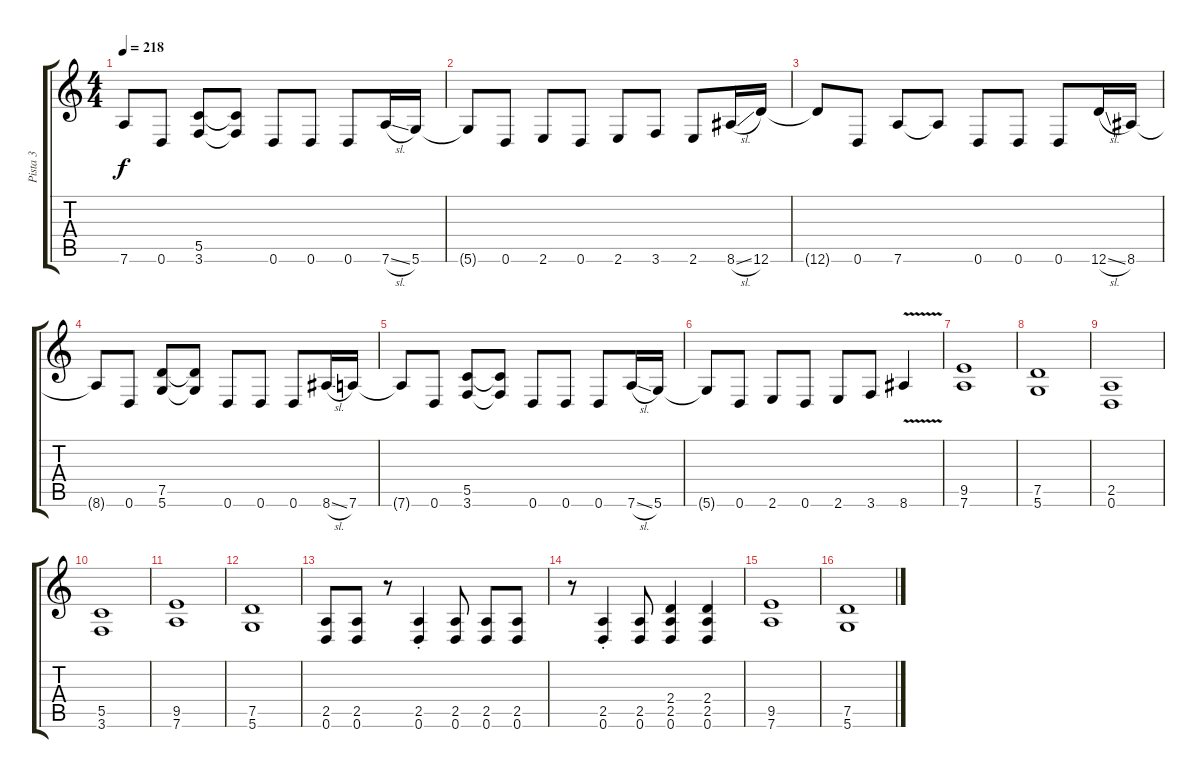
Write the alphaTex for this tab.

\track ("Pista 3" "Pista 3") {instrument distortionguitar}
\staff {score tabs}
\tuning (D4 A3 F3 C3 G2 D2) {hide}
\ts (4 4)
\tempo 218
\clef g2
\ks c
7.6{t}.8{dy f} 0.6.8 (5.5 3.6).8 (5.5{t} 3.6{t}).8 0.6.8 0.6.8 0.6.8 7.6{sl}.16 5.6.16 |
5.6{t}.8 0.6.8 2.6.8 0.6.8 2.6.8 3.6.8 2.6.8 8.6{sl}.16 12.6.16 |
12.6{t}.8 0.6.8 7.6.8 7.6{t}.8 0.6.8 0.6.8 0.6.8 12.6{sl}.16 8.6.16 |
8.6{t}.8 0.6.8 (7.5 5.6).8 (7.5{t} 5.6{t}).8 0.6.8 0.6.8 0.6.8 8.6{sl}.16 7.6.16 |
7.6{t}.8 0.6.8 (5.5 3.6).8 (5.5{t} 3.6{t}).8 0.6.8 0.6.8 0.6.8 7.6{sl}.16 5.6.16 |
5.6{t}.8 0.6.8 2.6.8 0.6.8 2.6.8 3.6.8 8.6{v}.4 |
(9.5 7.6).1 |
(7.5 5.6).1 |
(2.5 0.6).1 |
(5.5 3.6).1 |
(9.5 7.6).1 |
(7.5 5.6).1 |
(2.5 0.6).8 (2.5 0.6).8 r.8 (2.5{st} 0.6{st}).4 (2.5 0.6).8 (2.5 0.6).8 (2.5 0.6).8 |
r.8 (2.5{st} 0.6{st}).4 (2.5 0.6).8 (2.4 2.5 0.6).4 (2.4 2.5 0.6).4 |
(9.5 7.6).1 |
(7.5 5.6).1
